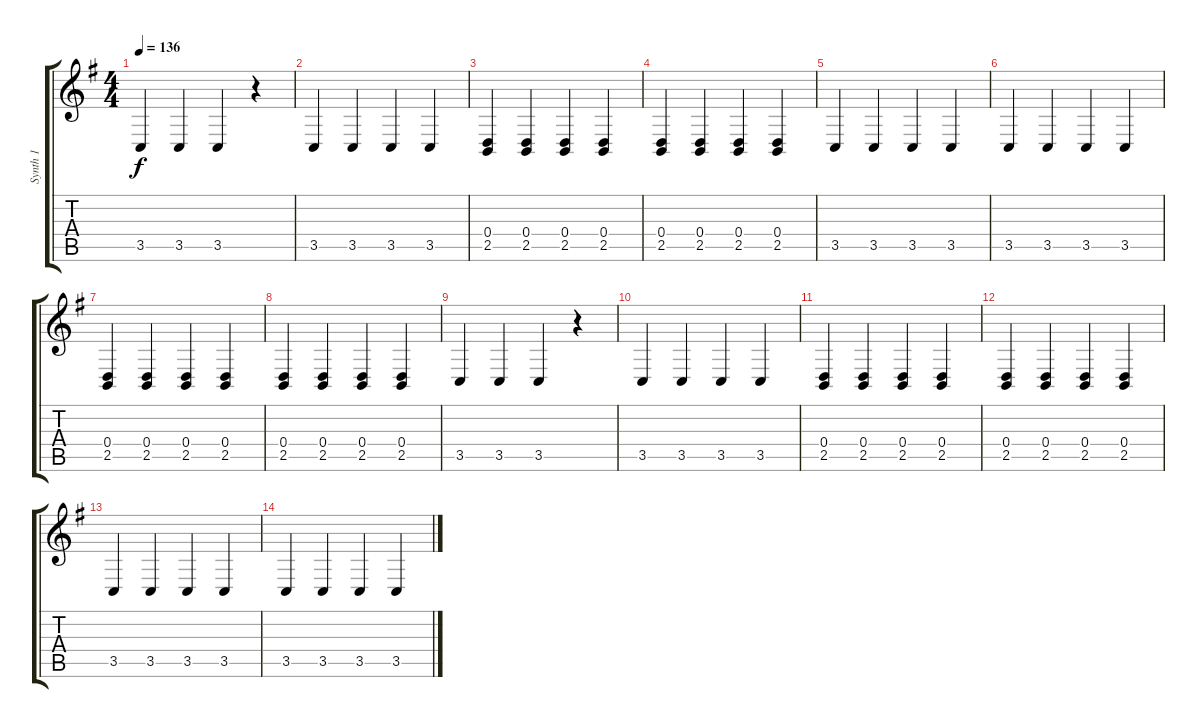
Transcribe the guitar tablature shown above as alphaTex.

\track ("Synth 1" "Synth 1") {instrument acousticgrandpiano}
\staff {score tabs}
\tuning (E4 B3 G3 D3 A2 E2) {hide}
\ts (4 4)
\tempo 136
\clef g2
\ks g
3.5.4{dy f} 3.5.4 3.5.4 r.4 |
3.5.4 3.5.4 3.5.4 3.5.4 |
(0.4 2.5).4 (0.4 2.5).4 (0.4 2.5).4 (0.4 2.5).4 |
(0.4 2.5).4 (0.4 2.5).4 (0.4 2.5).4 (0.4 2.5).4 |
3.5.4 3.5.4 3.5.4 3.5.4 |
3.5.4 3.5.4 3.5.4 3.5.4 |
(0.4 2.5).4 (0.4 2.5).4 (0.4 2.5).4 (0.4 2.5).4 |
(0.4 2.5).4 (0.4 2.5).4 (0.4 2.5).4 (0.4 2.5).4 |
3.5.4 3.5.4 3.5.4 r.4 |
3.5.4 3.5.4 3.5.4 3.5.4 |
(0.4 2.5).4 (0.4 2.5).4 (0.4 2.5).4 (0.4 2.5).4 |
(0.4 2.5).4 (0.4 2.5).4 (0.4 2.5).4 (0.4 2.5).4 |
3.5.4 3.5.4 3.5.4 3.5.4 |
3.5.4 3.5.4 3.5.4 3.5.4
